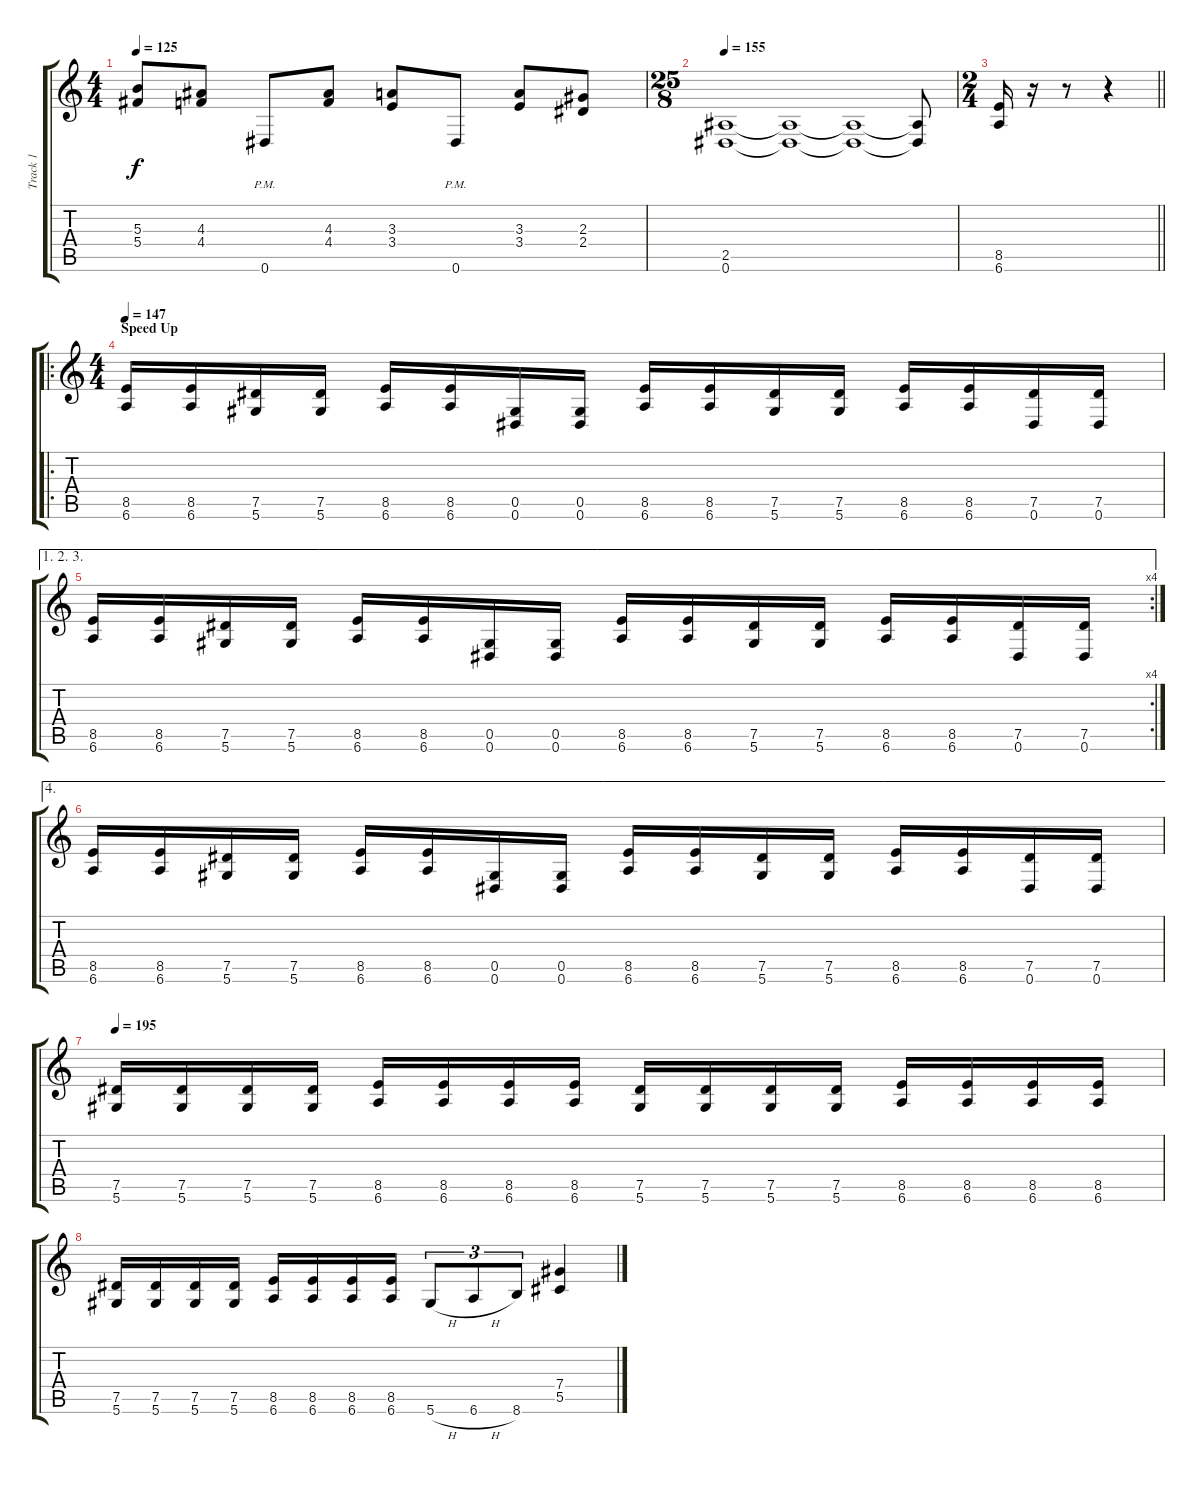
\track ("Track 1" "Track 1") {instrument distortionguitar}
\staff {score tabs}
\tuning (Eb4 Bb3 Gb3 Db3 Ab2 Eb2) {hide}
\ts (4 4)
\tempo 125
\clef g2
\ks c
(5.3 5.4).8{dy f} (4.3 4.4).8 0.6{pm}.8 (4.3 4.4).8 (3.3 3.4).8 0.6{pm}.8 (3.3 3.4).8 (2.3 2.4).8 |
\ts (25 8)
\tempo 155
(2.5 0.6).1 (2.5{t} 0.6{t}).1 (2.5{t} 0.6{t}).1 (2.5{t} 0.6{t}).8 |
\ts (2 4)
\barLineRight lightlight
(8.5 6.6).16 r.16 r.8 r.4 |
\ro
\ts (4 4)
\section ("" "Speed Up")
\tempo 147
(8.5 6.6).16 (8.5 6.6).16 (7.5 5.6).16 (7.5 5.6).16 (8.5 6.6).16 (8.5 6.6).16 (0.5 0.6).16 (0.5 0.6).16 (8.5 6.6).16 (8.5 6.6).16 (7.5 5.6).16 (7.5 5.6).16 (8.5 6.6).16 (8.5 6.6).16 (7.5 0.6).16 (7.5 0.6).16 |
\ae (1 2 3)
\rc 4
(8.5 6.6).16 (8.5 6.6).16 (7.5 5.6).16 (7.5 5.6).16 (8.5 6.6).16 (8.5 6.6).16 (0.5 0.6).16 (0.5 0.6).16 (8.5 6.6).16 (8.5 6.6).16 (7.5 5.6).16 (7.5 5.6).16 (8.5 6.6).16 (8.5 6.6).16 (7.5 0.6).16 (7.5 0.6).16 |
\ae 4
(8.5 6.6).16 (8.5 6.6).16 (7.5 5.6).16 (7.5 5.6).16 (8.5 6.6).16 (8.5 6.6).16 (0.5 0.6).16 (0.5 0.6).16 (8.5 6.6).16 (8.5 6.6).16 (7.5 5.6).16 (7.5 5.6).16 (8.5 6.6).16 (8.5 6.6).16 (7.5 0.6).16 (7.5 0.6).16 |
\tempo 195
(7.5 5.6).16 (7.5 5.6).16 (7.5 5.6).16 (7.5 5.6).16 (8.5 6.6).16 (8.5 6.6).16 (8.5 6.6).16 (8.5 6.6).16 (7.5 5.6).16 (7.5 5.6).16 (7.5 5.6).16 (7.5 5.6).16 (8.5 6.6).16 (8.5 6.6).16 (8.5 6.6).16 (8.5 6.6).16 |
(7.5 5.6).16 (7.5 5.6).16 (7.5 5.6).16 (7.5 5.6).16 (8.5 6.6).16 (8.5 6.6).16 (8.5 6.6).16 (8.5 6.6).16 5.6{h}.8{tu (3 2)} 6.6{h}.8{tu (3 2)} 8.6.8{tu (3 2)} (7.4 5.5).4
